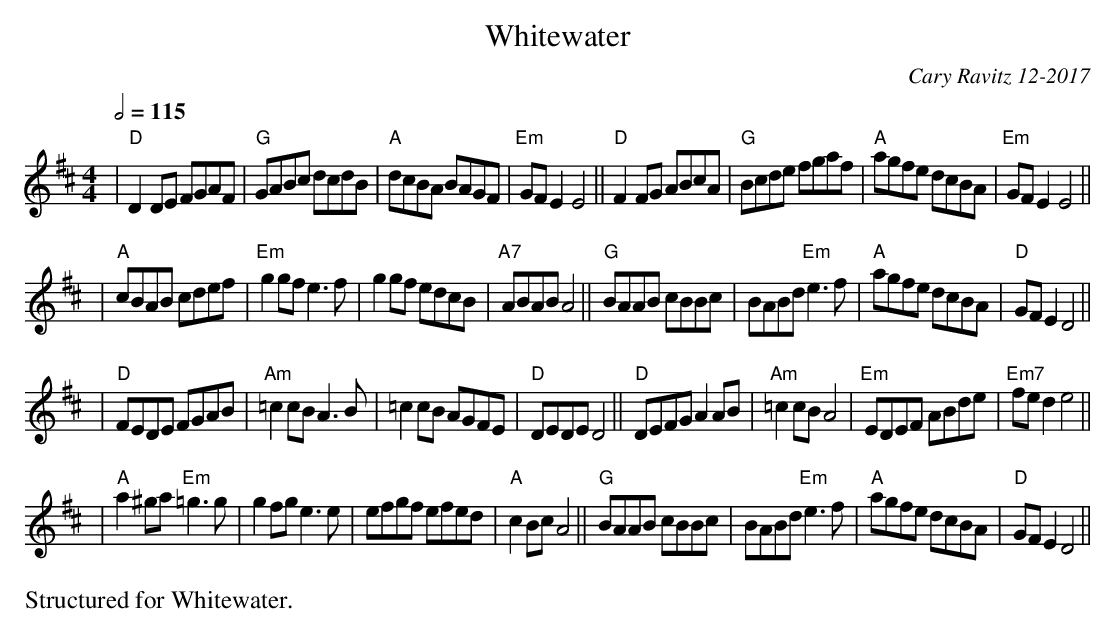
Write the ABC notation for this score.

X:1
T: Whitewater
C: Cary Ravitz 12-2017
M: 4/4
L: 1/8
Q: 1/2=115
K: D
| "D"D2 DE FGAF | "G"GABc dcdB | "A"dcBA BAGF | "Em"GF E2 E4 || "D"F2 FG ABcA | "G"Bcde fgaf | "A"agfe dcBA | "Em"GF E2 E4 ||
| "A"cBAB cdef | "Em"g2 gf e3 f | g2 gf edcB | "A7"ABAB A4 || "G"BAAB cBBc | BABd "Em"e3 f | "A"agfe dcBA | "D"GF E2 D4 ||
| "D"FEDE FGAB | "Am"=c2 cB A3 B | =c2cB AGFE | "D"DEDE D4 || "D"DEFG A2 AB | "Am"=c2cB A4 | "Em"EDEF ABde | "Em7"fe d2 e4 ||
| "A"a2 ^ga "Em"=g3 g | g2 fg e3 e | efgf efed | "A"c2 Bc A4 || "G"BAAB cBBc | BABd "Em"e3 f | "A"agfe dcBA | "D"GF E2 D4 ||
